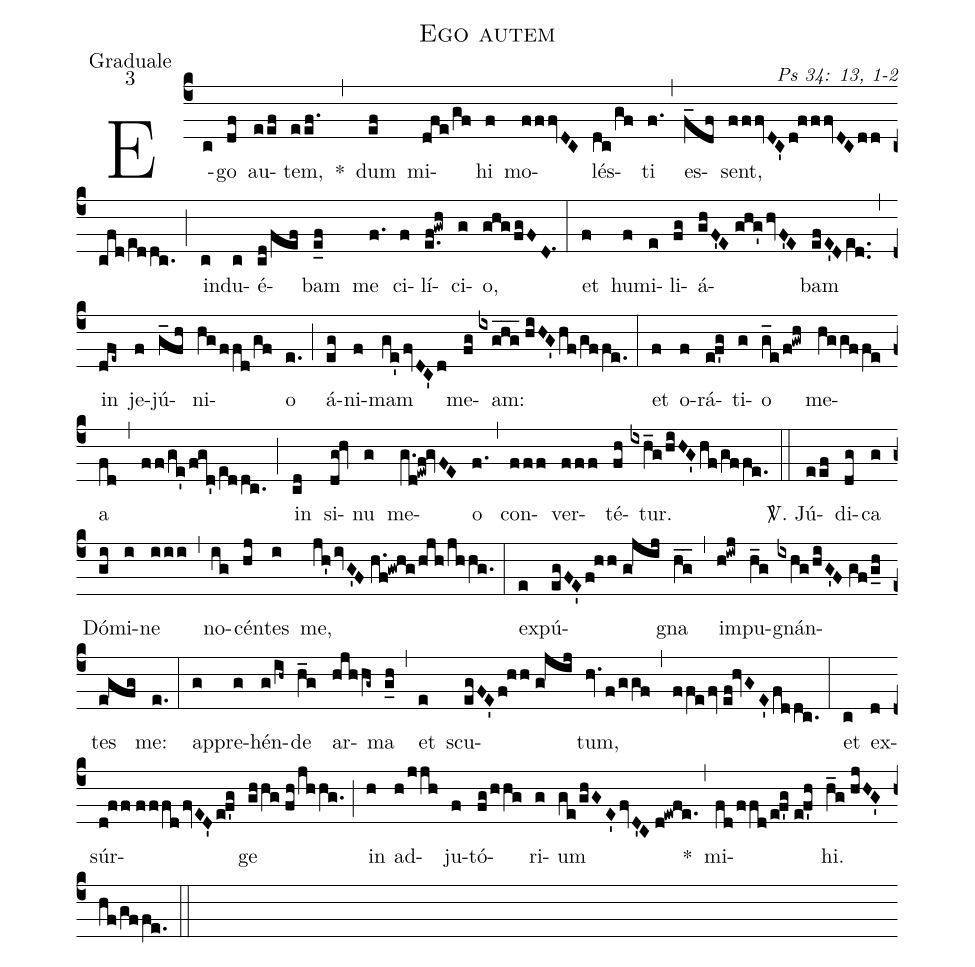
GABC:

name: Ego autem;
office-part: Graduale;
mode: 3;
commentary: Ps 34: 13, 1-2;
%%
(c4) E(c)go(df) au(eef)tem,(eef.) *(,) dum(ef) mi(dfe/gf)hi(f) mo(fffvDC)lés(dc/gf)ti(f.) (,) es(f_df)sent,(fffvDC'd!fffvDCdd//cfd/e[ll:1]ddc.) (;) ind(c)u(c)é(cd/fef)bam(e_f) me(f.) ci(f)lí(e.f!gwh)ci(g)o,(ghgfgFD.1) (:)
et(f) hu(f)mi(e)li(fg)á(ghF'E//ghg'hvF'E)bam(efE'De[ll:1]d..) (,) in(dfe~) je(f)jú(g_fh)ni(hgffd/gf)o(e.) (;) á(eg)ni(f)mam(ge'fvDC'd) me(fg)am:(ixghg___//hiHG'hf/gffe.) (:)
et(f) o(f)rá(ef'g)ti(g)o(g_e/f!gwh) me(hggffe)a(fd) (,) (ff/ge'/fgd'/e[ll:1]ddc.) (;) in(cd) si(dg!hv)nu(g) me(g.d!ewf!gvFE)o(f.) (,) con(fff)ver(fff)té(fh)tur.(ixh_g/hiHG'hf/gffe.) (::)
<sp>V/</sp>. Jú(eef)di(dg)ca(g) Dó(gi)mi(i)ne(iii) (,) no(ig)cén(hj)tes(i) me,(jh'ivG'F//h.f!gwhg/hjh/jhhg.) (:)
ex(e)pú(egFE'f!hh//g!jij)gna(hg__) (,) im(h!iwj)pu(h_g)gnán(ixhg/hiG'F//gf/g_h)tes(e!gfg) me:(e.) (:)
ap(g)pre(g)hén(g/ih~)de(h_g) ar(hjhhg~)ma(g_h) (,) et(e) scu(egFE'f!hh//g!jij)tum,(hv.f/ggf) (,) (ffefv//ef!hvGE'fddc.) (:)
et(c) ex(d)súr(d!ff//fffdfvED'ef'g)ge(ghhg//fh/jhhg.) (;) in(h) ad(h/jjh)ju(f)tó(fg/hhg)ri(g)um(ge/ghGE'fvD'C//d!ewfe.) *(,) mi(fd/ffd/ef'g//ef'h)hi.(h_g//hjHG'hf/gffe.) (::)
